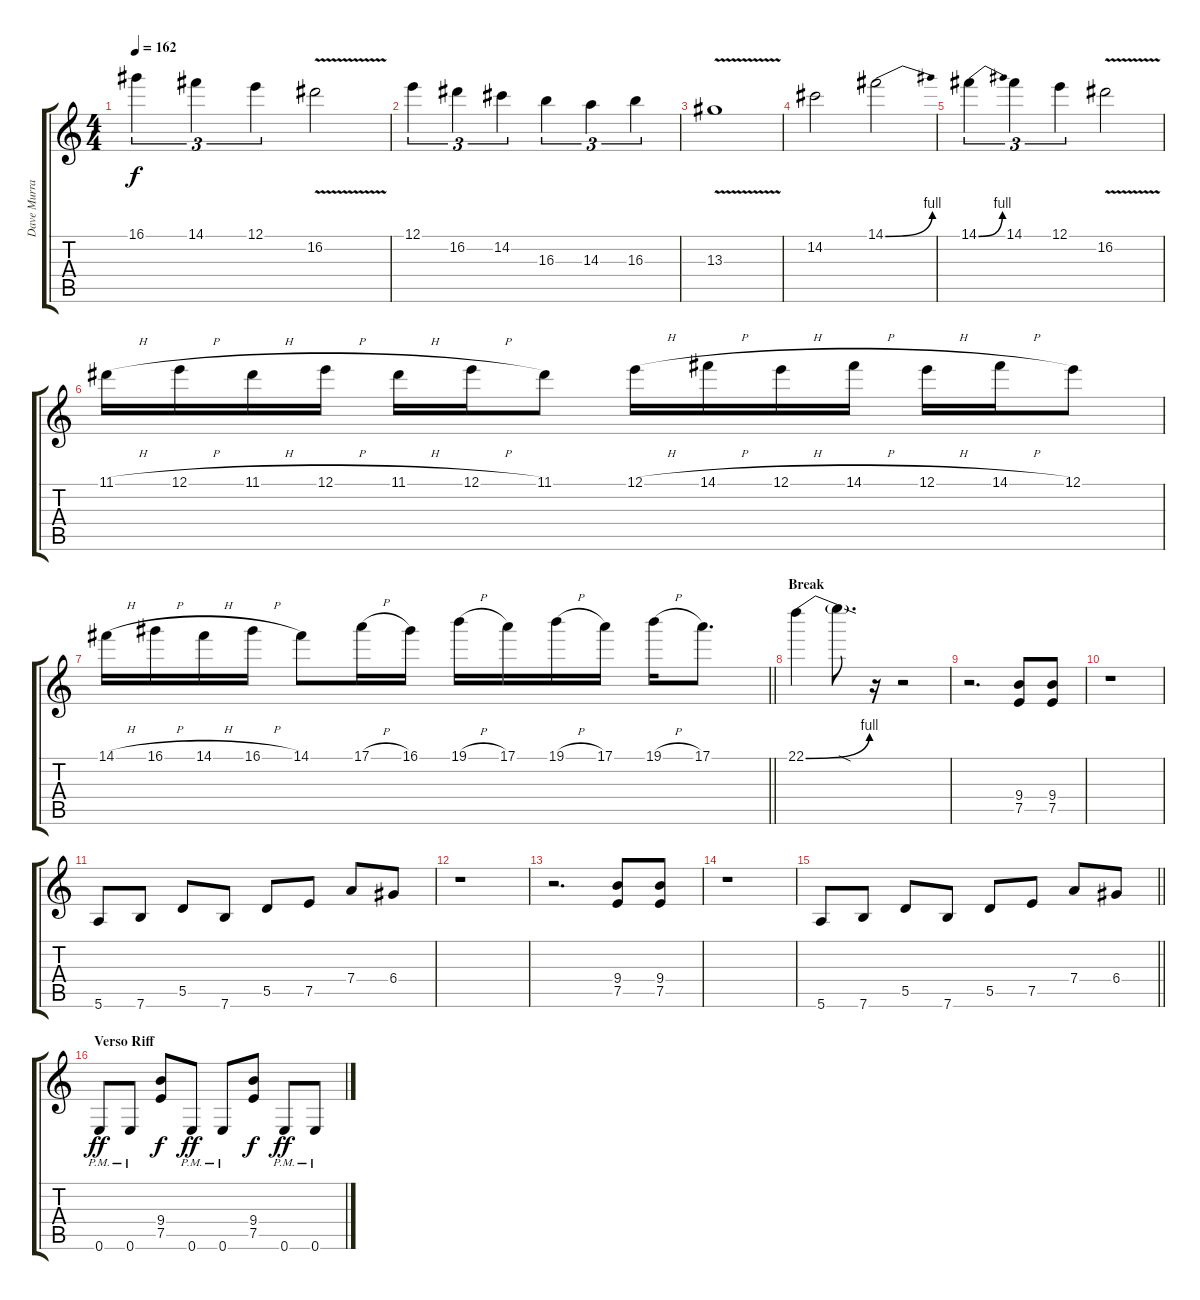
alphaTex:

\track ("Dave Murray" "Dave Murra") {instrument distortionguitar}
\staff {score tabs}
\tuning (E4 B3 G3 D3 A2 E2) {hide}
\ts (4 4)
\tempo 162
\clef g2
\ks c
16.1.4{tu (3 2) dy f} 14.1.4{tu (3 2)} 12.1.4{tu (3 2)} 16.2{v}.2 |
12.1.4{tu (3 2)} 16.2.4{tu (3 2)} 14.2.4{tu (3 2)} 16.3.4{tu (3 2)} 14.3.4{tu (3 2)} 16.3.4{tu (3 2)} |
13.3{v}.1 |
14.2.2 14.1{be (bend 0 0 60 4)}.2 |
14.1{be (bend 0 0 60 4)}.4{tu (3 2)} 14.1.4{tu (3 2)} 12.1.4{tu (3 2)} 16.2{v}.2 |
11.1{h}.16 12.1{h}.16 11.1{h}.16 12.1{h}.16 11.1{h}.16 12.1{h}.16 11.1.8 12.1{h}.16 14.1{h}.16 12.1{h}.16 14.1{h}.16 12.1{h}.16 14.1{h}.16 12.1.8 |
\barLineRight lightlight
14.1{h}.16 16.1{h}.16 14.1{h}.16 16.1{h}.16 14.1.8 17.1{h}.16 16.1.16 19.1{h}.16 17.1.16 19.1{h}.16 17.1.16 19.1{h}.16 17.1.8{d} |
\section ("" "Break")
22.1{be (bend 0 0 60 4)}.4 22.1{sod t}.8{d} r.16 r.2 |
r.2{d volume 11} (9.4 7.5).8 (9.4 7.5).8 |
r.1 |
5.6.8 7.6.8 5.5.8 7.6.8 5.5.8 7.5.8 7.4.8 6.4.8 |
r.1 |
r.2{d} (9.4 7.5).8 (9.4 7.5).8 |
r.1 |
\barLineRight lightlight
5.6.8 7.6.8 5.5.8 7.6.8 5.5.8 7.5.8 7.4.8 6.4.8 |
\section ("" "Verso Riff")
0.6{pm}.8{dy ff} 0.6{pm}.8 (9.4 7.5).8{dy f} 0.6{pm}.8{dy ff} 0.6{pm}.8 (9.4 7.5).8{dy f} 0.6{pm}.8{dy ff} 0.6{pm}.8
